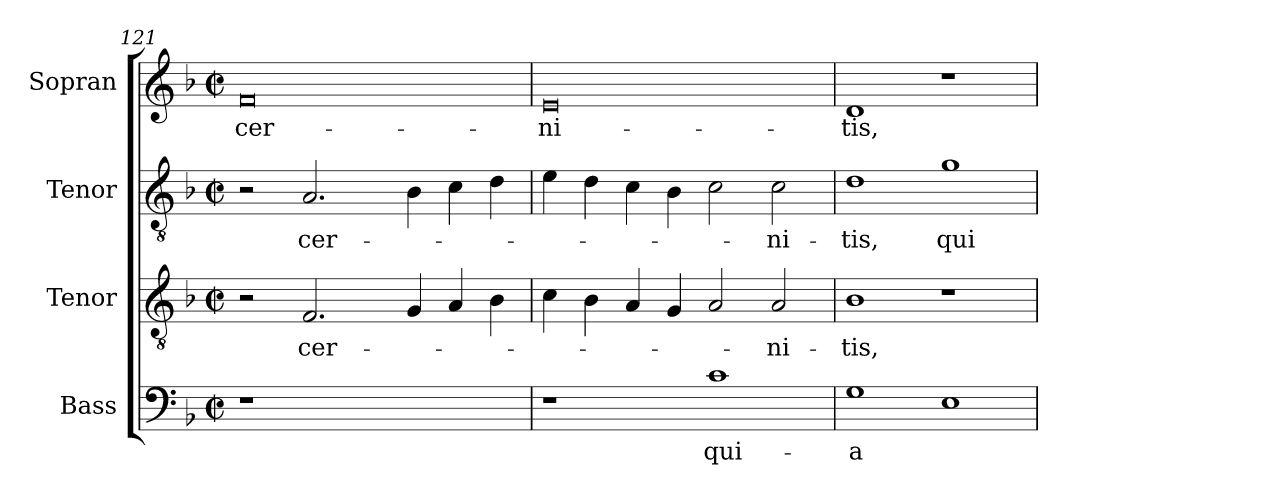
**kern	**text	**kern	**text	**kern	**text	**kern	**text
*part4	*part4	*part3	*part3	*part2	*part2	*part1	*part1
*staff4	*staff4	*staff3	*staff3	*staff2	*staff2	*staff1	*staff1
*I"Bass	*	*I"Tenor	*	*I"Tenor	*	*I"Sopran	*
*	*	*I'Tenor	*	*	*	*	*
*clefF4	*	*clefGv2	*	*clefGv2	*	*clefG2	*
*	*	*ITrd7c12	*	*ITrd7c12	*	*	*
*k[b-]	*	*k[b-]	*	*k[b-]	*	*k[b-]	*
*d:	*	*d:	*	*d:	*	*d:	*
*M2/2	*	*M2/2	*	*M2/2	*	*M2/2	*
*met(c|)	*	*met(c|)	*	*met(c|)	*	*met(c|)	*
=121	=121	=121	=121	=121	=121	=121	=121
!LO:N:vis=1	!	!	!	!	!	!	!
!	!	!	!	!	!	!	!LO:LY:b:color=#000000
1r	.	2r	.	2r	.	0fi	cer-
!	!	!	!LO:LY:b:color=#000000	!	!	!	!
!	!	!	!	!	!LO:LY:b:color=#000000	!	!
.	.	2.FFi/	cer-	2.AAi/	cer-	.	.
1ryy	.	.	.	.	.	.	.
.	.	4GGi/	.	4BB-i\	.	.	.
.	.	4AAi/	.	4Ci\	.	.	.
.	.	4BB-i\	.	4Di\	.	.	.
=122	=122	=122	=122	=122	=122	=122	=122
!	!	!	!	!	!	!	!LO:LY:b:color=#000000
1r	.	4Ci\	.	4Ei\	.	0ei	-ni-
.	.	4BB-i\	.	4Di\	.	.	.
.	.	4AAi/	.	4Ci\	.	.	.
.	.	4GGi/	.	4BB-i\	.	.	.
!	!LO:LY:b:color=#000000	!	!	!	!	!	!
1ci	qui-	2AAi/	.	2Ci\	.	.	.
!	!	!	!LO:LY:b:color=#000000	!	!	!	!
!	!	!	!	!	!LO:LY:b:color=#000000	!	!
.	.	2AAi/	-ni-	2Ci\	-ni-	.	.
=123	=123	=123	=123	=123	=123	=123	=123
!	!LO:LY:b:color=#000000	!	!	!	!	!	!
!	!	!	!LO:LY:b:color=#000000	!	!	!	!
!	!	!	!	!	!LO:LY:b:color=#000000	!	!
!	!	!	!	!	!	!	!LO:LY:b:color=#000000
1Gi	-a	1BB-i	-tis,	1Di	-tis,	1di	-tis,
!	!	!	!	!	!LO:LY:b:color=#000000	!	!
1Ei	.	1r	.	1Gi	qui-	1r	.
=	=	=	=	=	=	=	=
*-	*-	*-	*-	*-	*-	*-	*-
